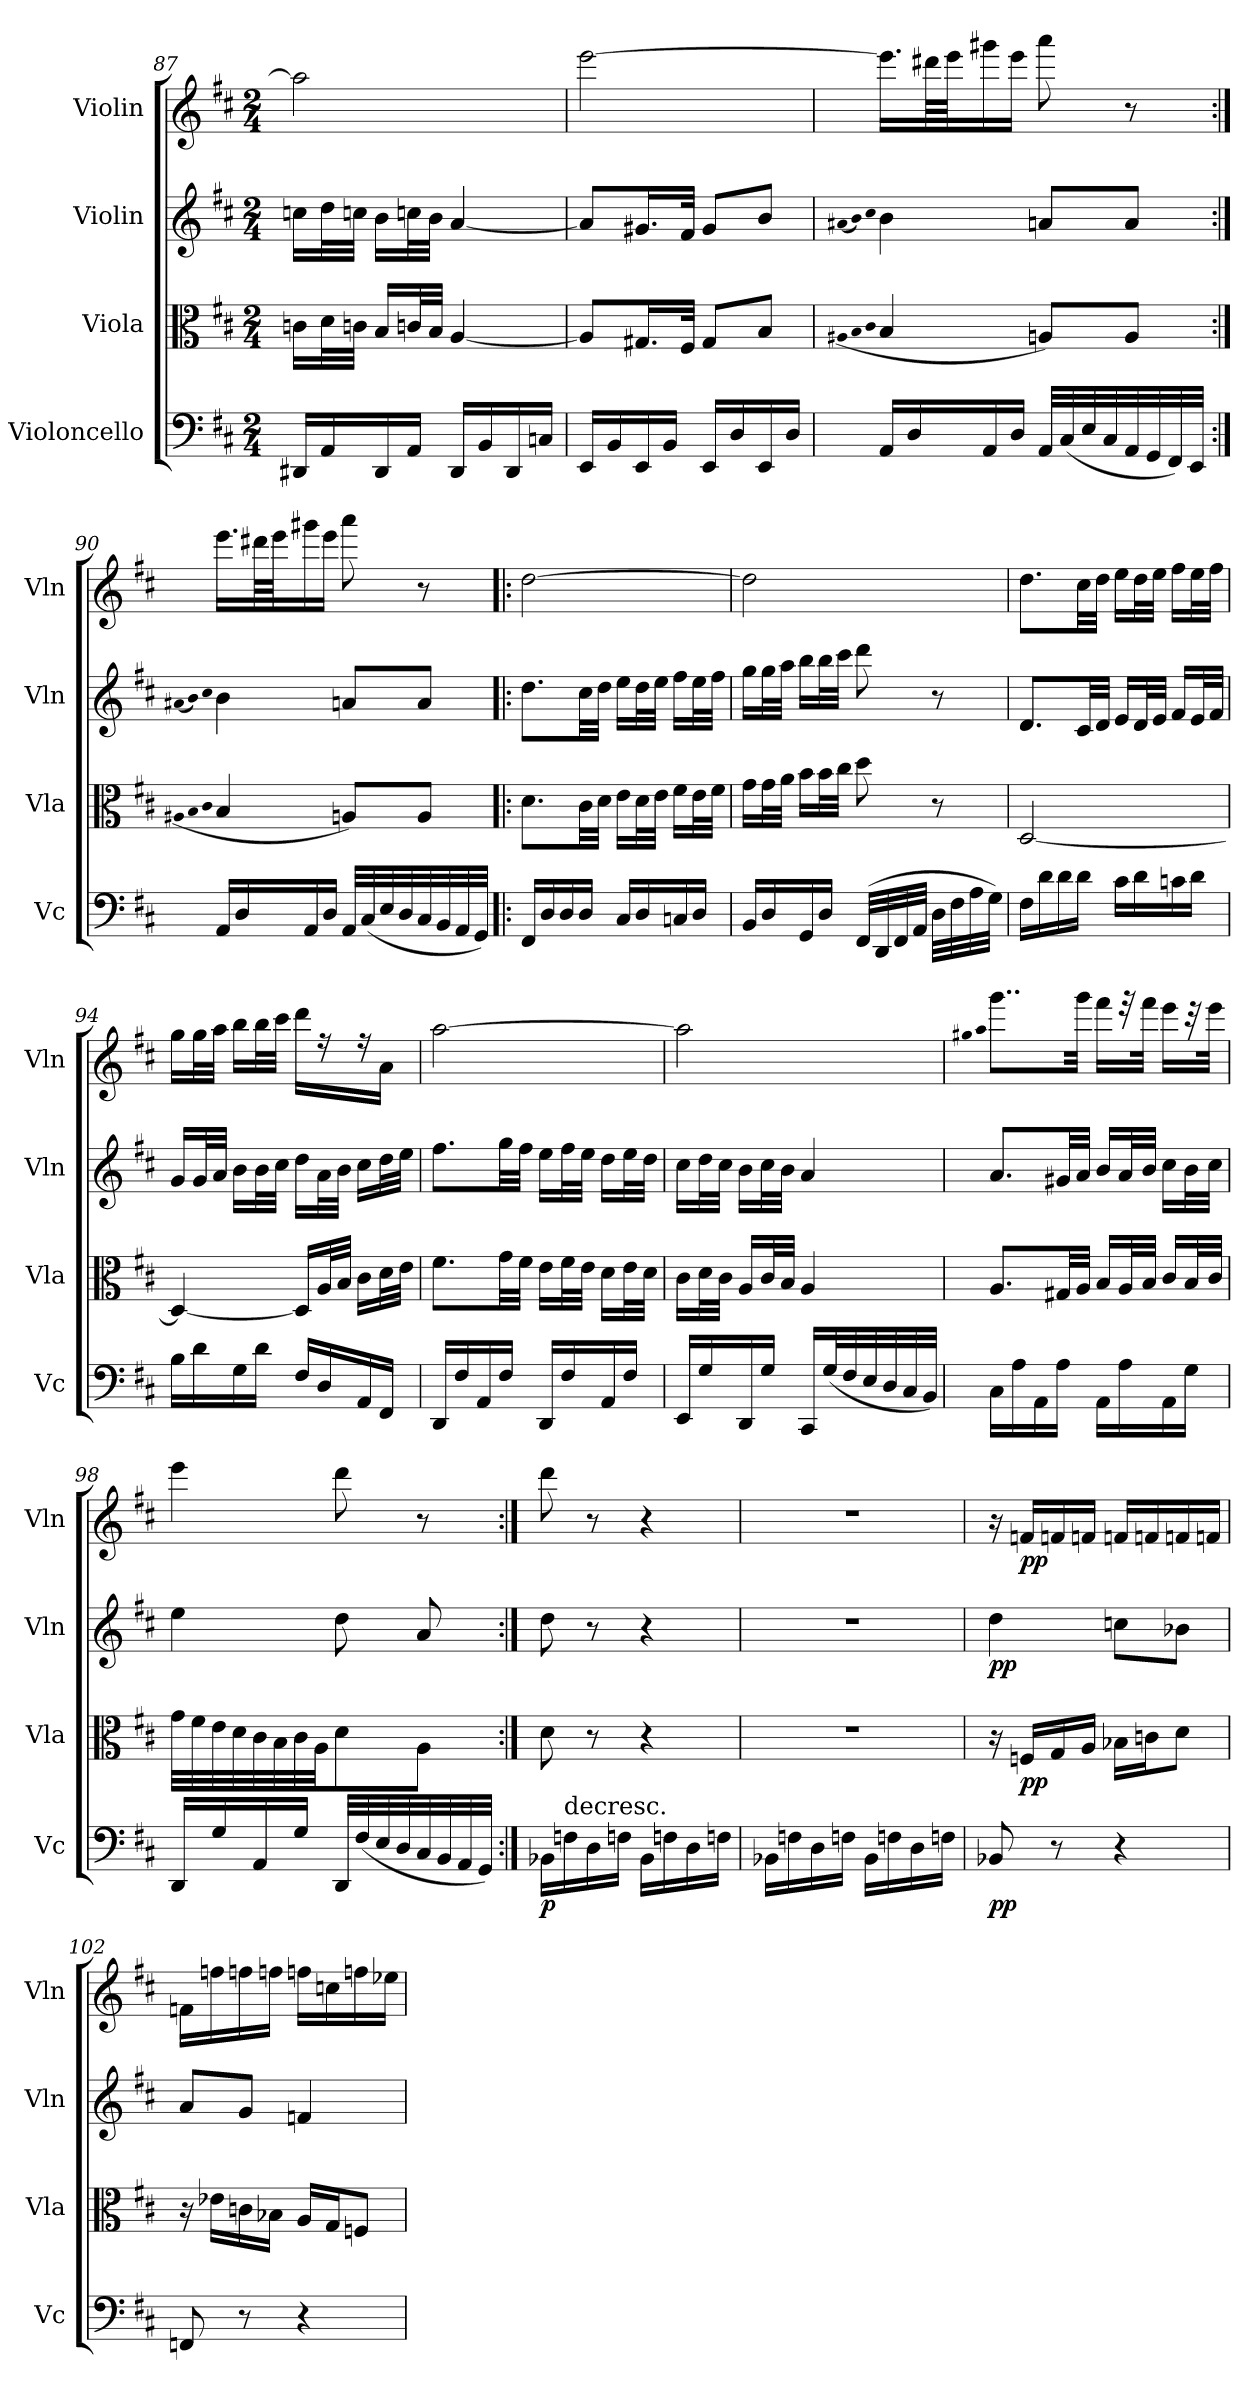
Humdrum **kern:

**kern	**dynam	**kern	**dynam	**kern	**dynam	**kern	**dynam
*part4	*part4	*part3	*part3	*part2	*part2	*part1	*part1
*staff4	*staff4	*staff3	*staff3	*staff2	*staff2	*staff1	*staff1
*I"Violoncello	*	*I"Viola	*	*I"Violin	*	*I"Violin	*
*I'Vc	*	*I'Vla	*	*I'Vln	*	*I'Vln	*
*clefF4	*	*clefC3	*	*clefG2	*	*clefG2	*
*k[f#c#]	*	*k[f#c#]	*	*k[f#c#]	*	*k[f#c#]	*
*M2/4	*	*M2/4	*	*M2/4	*	*M2/4	*
=87	=87	=87	=87	=87	=87	=87	=87
16DD#X/LL	.	16cn\LL	.	16ccn\LL	.	2aa\]	.
16AA/	.	32d\L	.	32dd\L	.	.	.
.	.	32cn\JJJ	.	32ccn\JJJ	.	.	.
16DD#/	.	16B/LL	.	16b\LL	.	.	.
16AA/JJ	.	32cn/L	.	32ccn\L	.	.	.
.	.	32B/JJJ	.	32b\JJJ	.	.	.
16DD#/LL	.	[4A/	.	[4a/	.	.	.
16BB/	.	.	.	.	.	.	.
16DD#/	.	.	.	.	.	.	.
16Cn/JJ	.	.	.	.	.	.	.
=88	=88	=88	=88	=88	=88	=88	=88
16EE/LL	.	8A/L]	.	8a/L]	.	[2eee\	.
16BB/	.	.	.	.	.	.	.
16EE/	.	16.G#X/L	.	16.g#X/L	.	.	.
16BB/JJ	.	.	.	.	.	.	.
.	.	32F#/JJk	.	32f#/JJk	.	.	.
16EE/LL	.	8G#/L	.	8g#/L	.	.	.
16D/	.	.	.	.	.	.	.
16EE/	.	8B/J	.	8b/J	.	.	.
16D/JJ	.	.	.	.	.	.	.
=89	=89	=89	=89	=89	=89	=89	=89
.	.	(qA#X	.	(qa#X	.	.	.
.	.	qB	.	qb)	.	.	.
.	.	qc#	.	qcc#	.	.	.
16AA/LL	.	4B/	.	4b\	.	16.eee\LL]	.
16D/	.	.	.	.	.	.	.
.	.	.	.	.	.	64ddd#X\LL	.
.	.	.	.	.	.	64eee\JJ	.
16AA/	.	.	.	.	.	16ggg#X\	.
16D/JJ	.	.	.	.	.	16eee\JJ	.
32AA/LLL	.	8An/L)	.	8an/L	.	8aaa\	.
(32C#/	.	.	.	.	.	.	.
32E/	.	.	.	.	.	.	.
32C#/	.	.	.	.	.	.	.
32AA/	.	8A/J	.	8a/J	.	8r	.
32GG/	.	.	.	.	.	.	.
32FF#/)	.	.	.	.	.	.	.
32EE/JJJ	.	.	.	.	.	.	.
=90:|!	=90:|!	=90:|!	=90:|!	=90:|!	=90:|!	=90:|!	=90:|!
.	.	(qA#X	.	(qa#X	.	.	.
.	.	qB	.	qb)	.	.	.
.	.	qc#	.	qcc#	.	.	.
16AA/LL	.	4B/	.	4b\	.	16.eee\LL	.
16D/	.	.	.	.	.	.	.
.	.	.	.	.	.	64ddd#X\LL	.
.	.	.	.	.	.	64eee\JJ	.
16AA/	.	.	.	.	.	16ggg#X\	.
16D/JJ	.	.	.	.	.	16eee\JJ	.
32AA/LLL	.	8An/L)	.	8an/L	.	8aaa\	.
(32C#/	.	.	.	.	.	.	.
32E/	.	.	.	.	.	.	.
32D/	.	.	.	.	.	.	.
32C#/	.	8A/J	.	8a/J	.	8r	.
32BB/	.	.	.	.	.	.	.
32AA/	.	.	.	.	.	.	.
32GG/JJJ)	.	.	.	.	.	.	.
=91!|:	=91!|:	=91!|:	=91!|:	=91!|:	=91!|:	=91!|:	=91!|:
16FF#/LL	.	8.d\L	.	8.dd\L	.	[2dd\	.
16D/	.	.	.	.	.	.	.
16D/	.	.	.	.	.	.	.
16D/JJ	.	32c#\LL	.	32cc#\LL	.	.	.
.	.	32d\JJJ	.	32dd\JJJ	.	.	.
16C#/LL	.	16e\LL	.	16ee\LL	.	.	.
16D/	.	32d\L	.	32dd\L	.	.	.
.	.	32e\JJJ	.	32ee\JJJ	.	.	.
16Cn/	.	16f#\LL	.	16ff#\LL	.	.	.
16D/JJ	.	32e\L	.	32ee\L	.	.	.
.	.	32f#\JJJ	.	32ff#\JJJ	.	.	.
=92	=92	=92	=92	=92	=92	=92	=92
16BB/LL	.	16g\LL	.	16gg\LL	.	2dd\]	.
16D/	.	32g\L	.	32gg\L	.	.	.
.	.	32a\JJJ	.	32aa\JJJ	.	.	.
16GG/	.	16b\LL	.	16bb\LL	.	.	.
16D/JJ	.	32b\L	.	32bb\L	.	.	.
.	.	32cc#\JJJ	.	32ccc#\JJJ	.	.	.
(32FF#/LLL	.	8dd\	.	8ddd\	.	.	.
32DD/	.	.	.	.	.	.	.
32FF#/	.	.	.	.	.	.	.
32AA/JJJ	.	.	.	.	.	.	.
32D\LLL	.	8r	.	8r	.	.	.
32F#\	.	.	.	.	.	.	.
32A\	.	.	.	.	.	.	.
32G\JJJ)	.	.	.	.	.	.	.
=93	=93	=93	=93	=93	=93	=93	=93
16F#\LL	.	[2D/	.	8.d/L	.	8.dd\L	.
16d\	.	.	.	.	.	.	.
16d\	.	.	.	.	.	.	.
16d\JJ	.	.	.	32c#/LL	.	32cc#\LL	.
.	.	.	.	32d/JJJ	.	32dd\JJJ	.
16c#\LL	.	.	.	16e/LL	.	16ee\LL	.
16d\	.	.	.	32d/L	.	32dd\L	.
.	.	.	.	32e/JJJ	.	32ee\JJJ	.
16cn\	.	.	.	16f#/LL	.	16ff#\LL	.
16d\JJ	.	.	.	32e/L	.	32ee\L	.
.	.	.	.	32f#/JJJ	.	32ff#\JJJ	.
=94	=94	=94	=94	=94	=94	=94	=94
16B\LL	.	4D/_	.	16g/LL	.	16gg\LL	.
16d\	.	.	.	32g/L	.	32gg\L	.
.	.	.	.	32a/JJJ	.	32aa\JJJ	.
16G\	.	.	.	16b\LL	.	16bb\LL	.
16d\JJ	.	.	.	32b\L	.	32bb\L	.
.	.	.	.	32cc#\JJJ	.	32ccc#\JJJ	.
16F#/LL	.	16D/LL]	.	16dd\LL	.	16ddd\LL	.
16D/	.	32A/L	.	32a\L	.	16r	.
.	.	32B/JJJ	.	32b\JJJ	.	.	.
16AA/	.	16c#\LL	.	16cc#\LL	.	16r	.
16FF#/JJ	.	32d\L	.	32dd\L	.	16a\JJ	.
.	.	32e\JJJ	.	32ee\JJJ	.	.	.
=95	=95	=95	=95	=95	=95	=95	=95
16DD/LL	.	8.f#\L	.	8.ff#\L	.	[2aa\	.
16F#/	.	.	.	.	.	.	.
16AA/	.	.	.	.	.	.	.
16F#/JJ	.	32g\LL	.	32gg\LL	.	.	.
.	.	32f#\JJJ	.	32ff#\JJJ	.	.	.
16DD/LL	.	16e\LL	.	16ee\LL	.	.	.
16F#/	.	32f#\L	.	32ff#\L	.	.	.
.	.	32e\JJJ	.	32ee\JJJ	.	.	.
16AA/	.	16d\LL	.	16dd\LL	.	.	.
16F#/JJ	.	32e\L	.	32ee\L	.	.	.
.	.	32d\JJJ	.	32dd\JJJ	.	.	.
=96	=96	=96	=96	=96	=96	=96	=96
16EE/LL	.	16c#\LL	.	16cc#\LL	.	2aa\]	.
16G/	.	32d\L	.	32dd\L	.	.	.
.	.	32c#\JJJ	.	32cc#\JJJ	.	.	.
16DD/	.	16A/LL	.	16b\LL	.	.	.
16G/JJ	.	32c#/L	.	32cc#\L	.	.	.
.	.	32B/JJJ	.	32b\JJJ	.	.	.
16CC#/LL	.	4A/	.	4a/	.	.	.
(32G/L	.	.	.	.	.	.	.
32F#/	.	.	.	.	.	.	.
32E/	.	.	.	.	.	.	.
32D/	.	.	.	.	.	.	.
32C#/	.	.	.	.	.	.	.
32BB/JJJ)	.	.	.	.	.	.	.
=97	=97	=97	=97	=97	=97	=97	=97
.	.	.	.	.	.	qgg#X	.
.	.	.	.	.	.	qaa	.
16C#\LL	.	8.A/L	.	8.a/L	.	8..ggg\L	.
16A\	.	.	.	.	.	.	.
16AA\	.	.	.	.	.	.	.
16A\JJ	.	32G#X/LL	.	32g#X/LL	.	.	.
.	.	32A/JJJ	.	32a/JJJ	.	32ggg\Jkk	.
16AA\LL	.	16B/LL	.	16b/LL	.	16fff#\LL	.
16A\	.	32A/L	.	32a/L	.	32r	.
.	.	32B/JJJ	.	32b/JJJ	.	32fff#\JJk	.
16AA\	.	16c#/LL	.	16cc#\LL	.	16eee\LL	.
16G\JJ	.	32B/L	.	32b\L	.	32r	.
.	.	32c#/JJJ	.	32cc#\JJJ	.	32eee\JJk	.
=98	=98	=98	=98	=98	=98	=98	=98
16DD/LL	.	32g\LLL	.	4ee\	.	4eee\	.
.	.	32f#\	.	.	.	.	.
16G/	.	32e\	.	.	.	.	.
.	.	32d\	.	.	.	.	.
16AA/	.	32c#\	.	.	.	.	.
.	.	32B\	.	.	.	.	.
16G/JJ	.	32c#\	.	.	.	.	.
.	.	32A\JJ	.	.	.	.	.
32DD/LLL	.	8d\	.	8dd\	.	8ddd\	.
(32F#/	.	.	.	.	.	.	.
32E/	.	.	.	.	.	.	.
32D/	.	.	.	.	.	.	.
32C#/	.	8A\J	.	8a/	.	8r	.
32BB/	.	.	.	.	.	.	.
32AA/	.	.	.	.	.	.	.
32GG/JJJ)	.	.	.	.	.	.	.
=99:|!	=99:|!	=99:|!	=99:|!	=99:|!	=99:|!	=99:|!	=99:|!
16BB-X\LL	p	8d\	.	8dd\	.	8ddd\	.
!LO:TX:t=decresc.	!	!	!	!	!	!	!
16Fn\	.	.	.	.	.	.	.
16D\	.	8r	.	8r	.	8r	.
16Fn\JJ	.	.	.	.	.	.	.
16BB-\LL	.	4r	.	4r	.	4r	.
16Fn\	.	.	.	.	.	.	.
16D\	.	.	.	.	.	.	.
16Fn\JJ	.	.	.	.	.	.	.
=100	=100	=100	=100	=100	=100	=100	=100
16BB-X\LL	.	2r	.	2r	.	2r	.
16Fn\	.	.	.	.	.	.	.
16D\	.	.	.	.	.	.	.
16Fn\JJ	.	.	.	.	.	.	.
16BB-\LL	.	.	.	.	.	.	.
16Fn\	.	.	.	.	.	.	.
16D\	.	.	.	.	.	.	.
16Fn\JJ	.	.	.	.	.	.	.
=101	=101	=101	=101	=101	=101	=101	=101
8BB-X/	pp	16r	.	4dd\	pp	16r	.
.	.	16Fn/LL	pp	.	.	16fn/LL	pp
8r	.	16G/	.	.	.	16fn/	.
.	.	16A/JJ	.	.	.	16fn/JJ	.
4r	.	16B-X\LL	.	8ccn\L	.	16fn/LL	.
.	.	16cn\J	.	.	.	16fn/	.
.	.	8d\J	.	8b-X\J	.	16fn/	.
.	.	.	.	.	.	16fn/JJ	.
=102	=102	=102	=102	=102	=102	=102	=102
8FFn/	.	16r	.	8a/L	.	16fn\LL	.
.	.	16e-X\LL	.	.	.	16ffn\	.
8r	.	16cn\	.	8g/J	.	16ffn\	.
.	.	16B-X\JJ	.	.	.	16ffn\JJ	.
4r	.	16A/LL	.	4fn/	.	16ffn\LL	.
.	.	16G/J	.	.	.	16ccn\	.
.	.	8Fn/J	.	.	.	16ffn\	.
.	.	.	.	.	.	16ee-X\JJ	.
=	=	=	=	=	=	=	=
*-	*-	*-	*-	*-	*-	*-	*-
